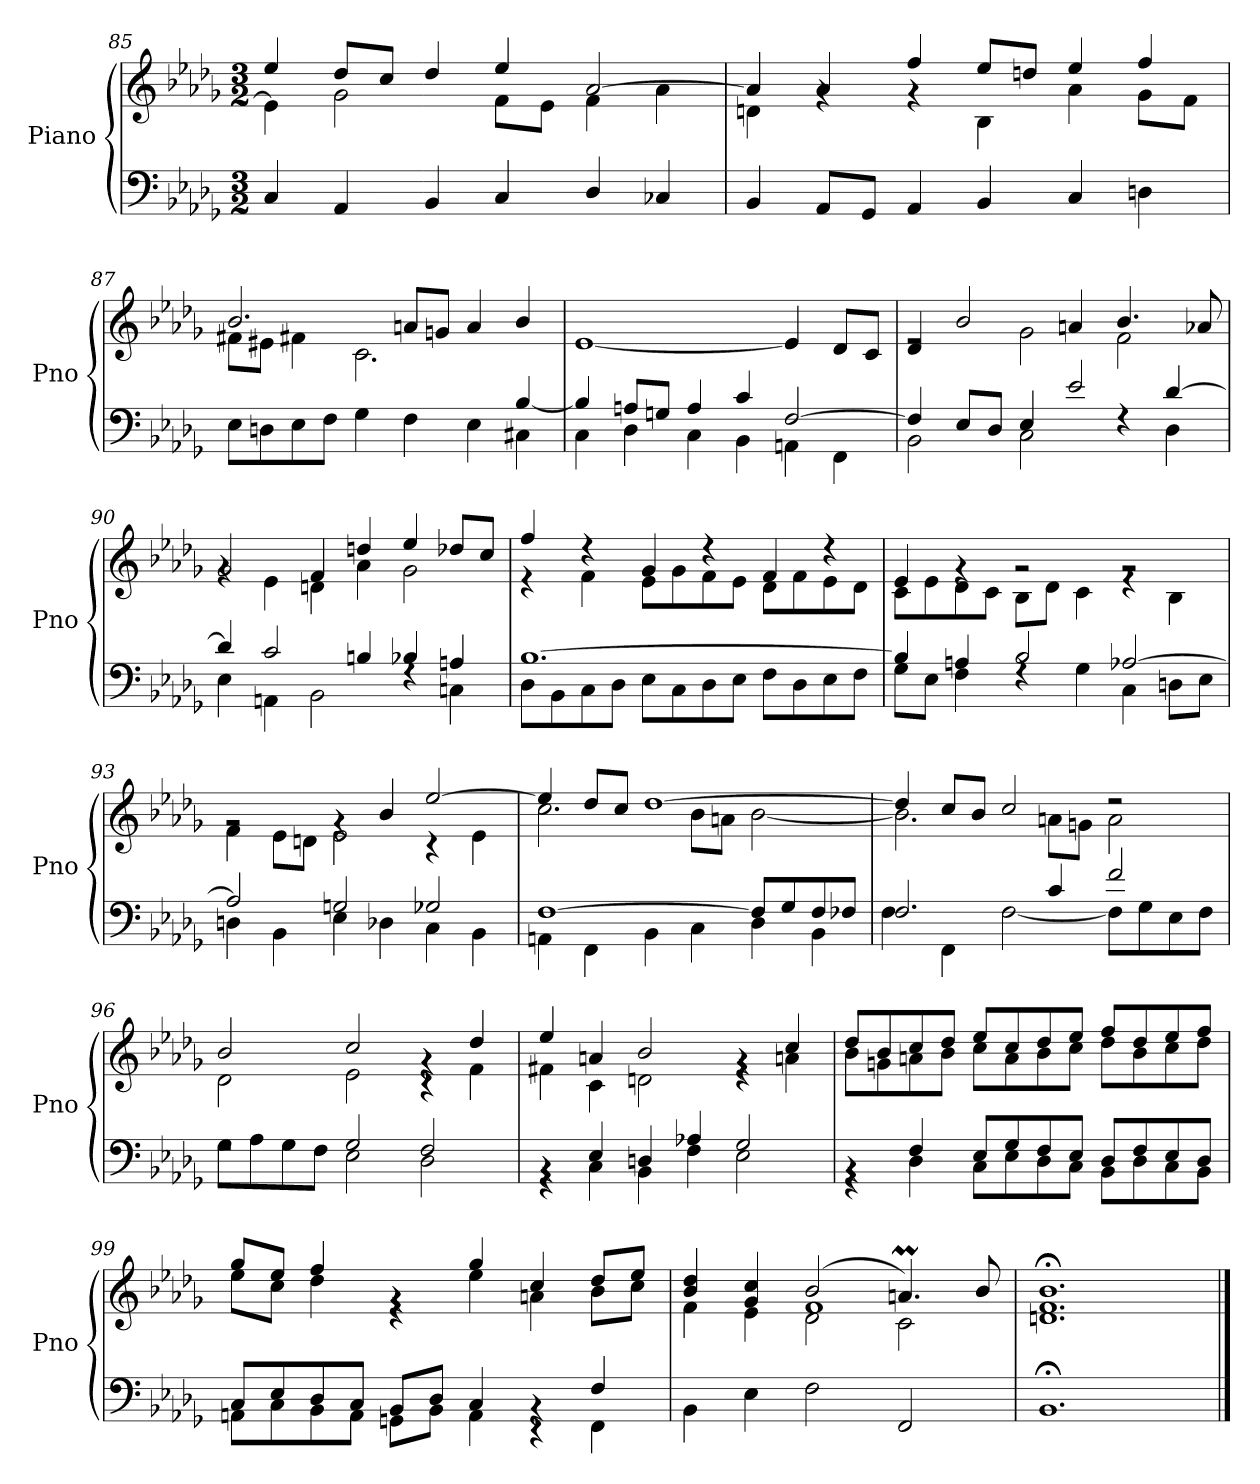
**kern	**kern
*part1	*part1
*staff2	*staff1
*I"Piano	*
*I'Pno	*
*clefF4	*clefG2
*k[b-e-a-d-g-]	*k[b-e-a-d-g-]
*M3/2	*M3/2
=85	=85
*	*^
4C/	4ee-/	4e-\]
4AA-/	8dd-/L	2g-\
.	8cc/J	.
4BB-/	4dd-/	.
4C/	4ee-/	8f\L
.	.	8e-\J
4D-/	[2a-/	4f\
4C-X/	.	4a-\
=86	=86	=86
4BB-/	4a-/]	4dn\
8AA-/L	4a-/	4rg
8GG-/J	.	.
4AA-/	4ff/	4rg
4BB-/	8ee-/L	4B-\
.	8ddn/J	.
4C/	4ee-/	4a-\
4Dn\	4ff/	8g-\L
.	.	8f\J
=87	=87	=87
*^	*	*^
*	*^	*	*	*
1ryy	8E-\L	1ryy	2.b-/	8f#Xi\L	1ryy
.	8Dn\	.	.	8e#Xi\J	.
.	8E-\	.	.	4f#Xi\	.
.	8F\J	.	.	.	.
.	4G-\	.	.	2.c\	.
.	4F\	.	8an/L	.	.
.	.	.	8gn/J	.	.
4ryy	4E-\	4ryy	4a/	.	4ryy
4ryy	[4B-/	4C#Xi\	4b-/	4ryy	4ryy
*	*v	*v	*	*	*
*	*	*v	*v	*v
!!LO:LB:g=z
=88	=88	=88
4B-/]	4C\	[1e-
8An/L	4D-\	.
8Gn/J	.	.
4A/	4C\	.
4c/	4BB-\	.
[2F/	4AAn\	4e-/]
.	4FF\	8d-/L
.	.	8c/J
=89	=89	=89
*	*	*^
4F/]	2BB-\	4d-/	2re
8E-/L	.	2b-/	.
8D-/J	.	.	.
4E-/	2C\	.	2g-\
2e-/	.	4an/	.
.	4rF	4.b-/	2f\
[4d-/	4D-\	.	.
.	.	8a-X/	.
=90	=90	=90	=90
4d-/]	4E-\	2g-/	4rg
2c/	4AAn\	.	4e-\
.	2BB-\	4f/	4dn\
4Bni/	.	4ddn/	4a-\
4B-/	4rF	4ee-/	2g-\
4An/	4Cn\	8dd-X/L	.
.	.	8cc/J	.
=91	=91	=91	=91
[1.B-	8D-\L	4ff/	4r
.	8BB-\	.	.
.	8C\	4r	4f\
.	8D-\J	.	.
.	8E-\L	4g-/	8e-\L
.	8C\	.	8g-\
.	8D-\	4r	8f\
.	8E-\J	.	8e-\J
.	8F\L	4f/	8d-\L
.	8D-\	.	8f\
.	8E-\	4r	8e-\
.	8F\J	.	8d-\J
!!LO:PB:g=z	!!
=92	=92	=92	=92
4B-/]	8G-\L	4e-/	8c\L
.	8E-\J	.	8e-\
4An/	4F\	4rg	8d-\
.	.	.	8c\J
2B-/	4rF	2rg	8B-\L
.	.	.	8d-\J
.	4G-\	.	4c\
[2A-X/	4C\	2rg	4re
.	8Dn\L	.	4B-\
.	8E-\J	.	.
=93	=93	=93	=93
2A-/]	4Dn\	2rg	4f\
.	4BB-\	.	8e-\L
.	.	.	8dn\J
2Gn/	4E-\	4rg	2e-\
.	4D-X\	4b-/	.
2G-X/	4C\	[2ee-/	4r
.	4BB-\	.	4e-\
=94	=94	=94	=94
[1F	4AAn\	4ee-/]	2.cc\
.	4FF\	8dd-/L	.
.	.	8cc/J	.
.	4BB-\	[1dd-	.
.	4C\	.	8b-\L
.	.	.	8an\J
8F/L]	4D-\	.	[2b-\
8G-/	.	.	.
8F/	4BB-\	.	.
8F-Xi/J	.	.	.
=95	=95	=95	=95
2.F/	4F\	4dd-/]	2.b-\]
.	4FF\	8cc/L	.
.	.	8b-/J	.
.	[2F\	2cc/	.
4c/	.	.	8an\L
.	.	.	8gn\J
2f/	8F\L]	2r	2a\
.	8G-\	.	.
.	8E-\	.	.
.	8F\J	.	.
!!LO:LB:g=z	!!
=96	=96	=96	=96
2rF	8G-\L	2b-/	2d-\
.	8A-\	.	.
.	8G-\	.	.
.	8F\J	.	.
2G-/	2E-\	2cc/	2e-\
2F/	2D-\	4rg	4r
.	.	4dd-/	4f\
=97	=97	=97	=97
4rBB	4r	4ee-/	4f#Xi\
4E-/	4C\	4an/	4c\
4Dn/	4BB-\	2b-/	2dn\
4A-X/	4F\	.	.
2G-/	2E-\	4rg	4r
.	.	4cc/	4an\
=98	=98	=98	=98
4rBB	4r	8dd-/L	8b-\L
.	.	8b-/	8gn\
4F/	4D-\	8cc/	8an\
.	.	8dd-/J	8b-\J
8E-/L	8C\L	8ee-/L	8cc\L
8G-/	8E-\	8cc/	8a\
8F/	8D-\	8dd-/	8b-\
8E-/J	8C\J	8ee-/J	8cc\J
8D-/L	8BB-\L	8ff/L	8dd-\L
8F/	8D-\	8dd-/	8b-\
8E-/	8C\	8ee-/	8cc\
8D-/J	8BB-\J	8ff/J	8dd-\J
=99	=99	=99	=99
8C/L	8AAn\L	8gg-/L	8ee-\L
8E-/	8C\	8ee-/J	8cc\J
8D-/	8BB-\	4ff/	4dd-\
8C/J	8AA\J	.	.
8BB-/L	8GGn\L	4rg	4r
8D-/J	8BB-\J	.	.
4C/	4AA\	4gg-/	4ee-\
4rBB	4r	4cc/	4an\
4F/	4FF\	8dd-/L	8b-\L
.	.	8ee-/J	8cc\J
=100	=100	=100	=100
*	*	*	*^
2ryy	4BB-\	4b-/ 4dd-/	4f\	2ryy
.	4E-\	4g-/ 4cc/	4e-\	.
1ryy	2F\	(2b-/	2d-\	1f
.	2FF/	4.anm/)	2c\	.
.	.	8b-/	.	.
*v	*v	*	*	*
*	*v	*v	*v
=101	=101
1.BB-;	1.dn;< 1.f;< 1.b-;<
==	==
*-	*-
